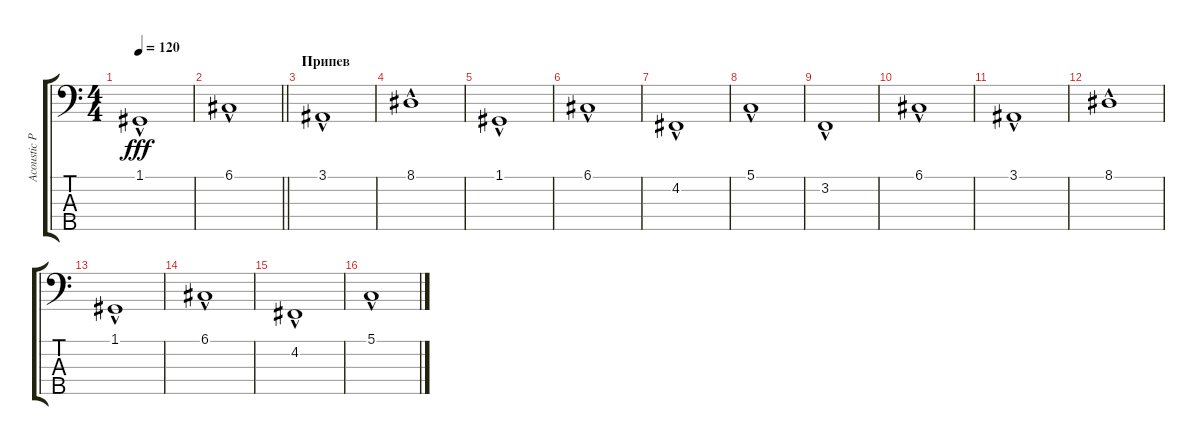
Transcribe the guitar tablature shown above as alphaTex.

\track ("Acoustic Piano (Staff 2)" "Acoustic P") {instrument brightacousticpiano}
\staff {score tabs}
\tuning (G2 D2 A1 E1 B0) {hide}
\ts (4 4)
\tempo 120
\clef f4
\ks c
1.1{hac}.1{dy fff} |
\barLineRight lightlight
6.1{hac}.1 |
\section ("" "Припев")
3.1{hac}.1 |
8.1{hac}.1 |
1.1{hac}.1 |
6.1{hac}.1 |
4.2{hac}.1 |
5.1{hac}.1 |
3.2{hac}.1 |
6.1{hac}.1 |
3.1{hac}.1 |
8.1{hac}.1 |
1.1{hac}.1 |
6.1{hac}.1 |
4.2{hac}.1 |
5.1{hac}.1
